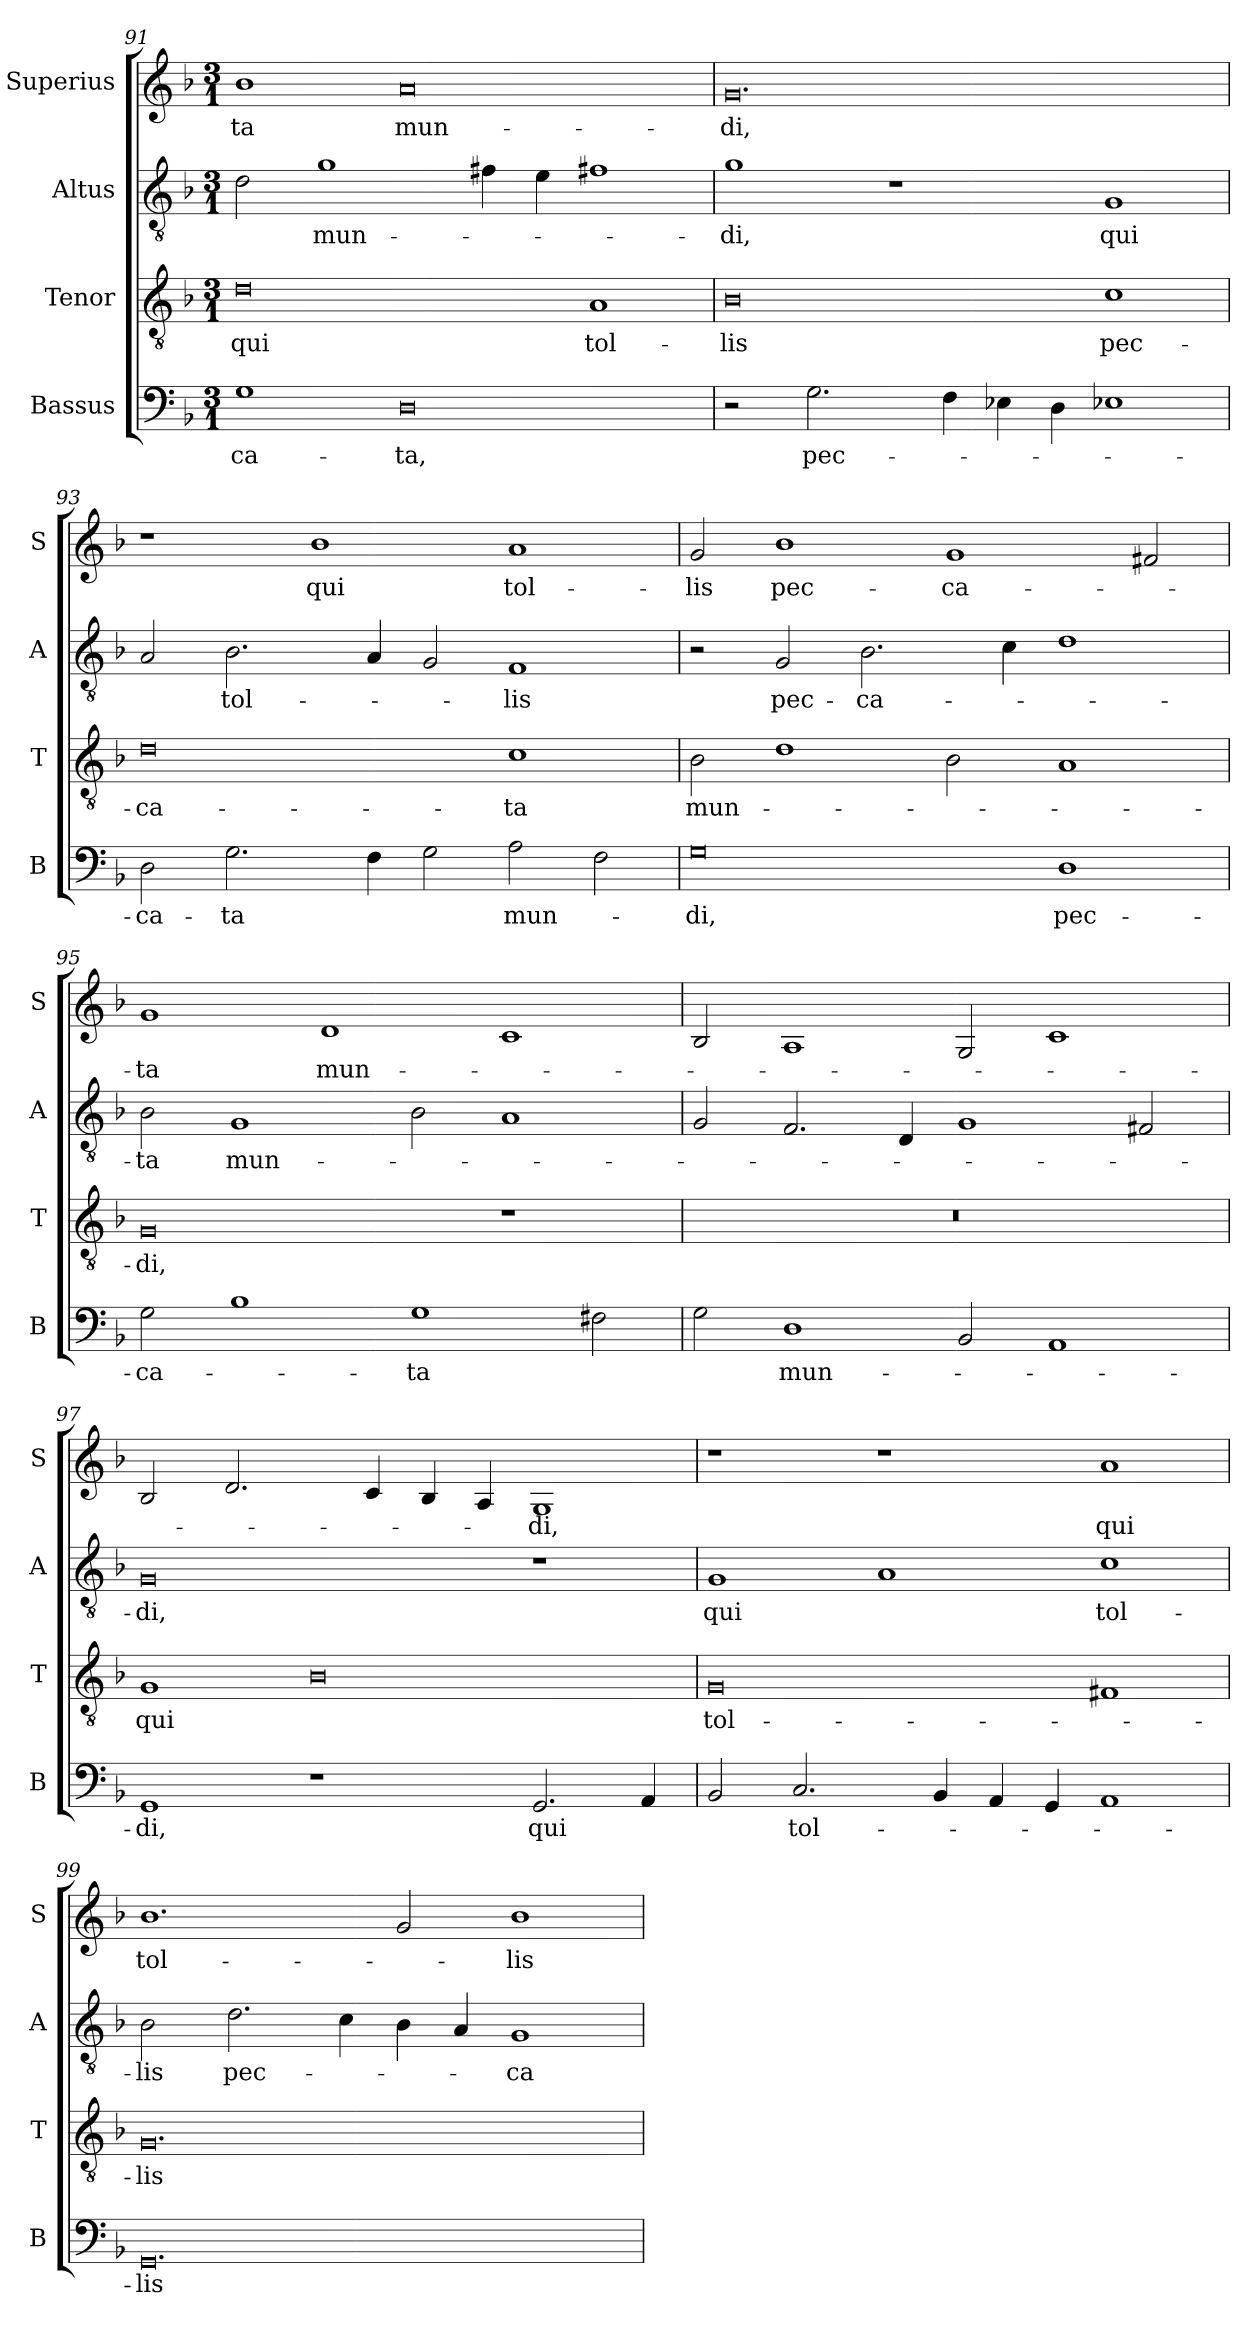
**kern	**text	**kern	**text	**kern	**text	**kern	**text
*part4	*part4	*part3	*part3	*part2	*part2	*part1	*part1
*staff4	*staff4	*staff3	*staff3	*staff2	*staff2	*staff1	*staff1
*I"Bassus	*	*I"Tenor	*	*I"Altus	*	*I"Superius	*
*I'B	*	*I'T	*	*I'A	*	*I'S	*
*clefF4	*	*clefGv2	*	*clefGv2	*	*clefG2	*
*k[b-]	*	*k[b-]	*	*k[b-]	*	*k[b-]	*
*M3/1	*	*M3/1	*	*M3/1	*	*M3/1	*
=91	=91	=91	=91	=91	=91	=91	=91
!	!LO:LY:i	!	!	!	!	!	!LO:LY:i
1G	-ca-	0d	qui	2d	.	1b-	-ta
.	.	.	.	1g	mun-	.	.
!	!LO:LY:i	!	!	!	!	!	!LO:LY:i
0D	-ta,	.	.	.	.	0a	mun-
.	.	.	.	4f#X	.	.	.
.	.	.	.	4e	.	.	.
.	.	1A	tol-	1f#X	.	.	.
=92	=92	=92	=92	=92	=92	=92	=92
!	!	!	!	!	!	!	!LO:LY:i
2r	.	0B-	-lis	1g	-di,	0.g	-di,
2.G	pec-	.	.	.	.	.	.
.	.	.	.	1r	.	.	.
4F	.	.	.	.	.	.	.
4E-X	.	.	.	.	.	.	.
4D	.	.	.	.	.	.	.
!	!	!	!	!	!LO:LY:i	!	!
1E-X	.	1c	pec-	1G	qui	.	.
=93	=93	=93	=93	=93	=93	=93	=93
2D	-ca-	0d	-ca-	2A	.	1r	.
!	!	!	!	!	!LO:LY:i	!	!
2.G	-ta	.	.	2.B-	tol-	.	.
!	!	!	!	!	!	!	!LO:LY:i
.	.	.	.	.	.	1b-	qui
4F	.	.	.	4A	.	.	.
2G	.	.	.	2G	.	.	.
!	!	!	!	!	!LO:LY:i	!	!LO:LY:i
2A	mun-	1c	-ta	1F	-lis	1a	tol-
2F	.	.	.	.	.	.	.
=94	=94	=94	=94	=94	=94	=94	=94
!	!	!	!	!	!	!	!LO:LY:i
0G	-di,	2B-	mun-	2r	.	2g	-lis
!	!	!	!	!	!LO:LY:i	!	!
.	.	1d	.	2G	pec-	1b-	pec-
!	!	!	!	!	!LO:LY:i	!	!
.	.	.	.	2.B-	-ca-	.	.
.	.	2B-	.	.	.	1g	-ca-
.	.	.	.	4c	.	.	.
!	!LO:LY:i	!	!	!	!	!	!
1D	pec-	1A	.	1d	.	.	.
.	.	.	.	.	.	2f#X	.
=95	=95	=95	=95	=95	=95	=95	=95
!	!LO:LY:i	!	!	!	!LO:LY:i	!	!
2G	-ca-	0G	-di,	2B-	-ta	1g	-ta
!	!	!	!	!	!LO:LY:i	!	!
1B-	.	.	.	1G	mun-	.	.
.	.	.	.	.	.	1d	mun-
!	!LO:LY:i	!	!	!	!	!	!
1G	-ta	.	.	2B-	.	.	.
.	.	1r	.	1A	.	1c	.
2F#X	.	.	.	.	.	.	.
=96	=96	=96	=96	=96	=96	=96	=96
2G	.	0.r	.	2G	.	2B-	.
!	!LO:LY:i	!	!	!	!	!	!
1D	mun-	.	.	2.F	.	1A	.
.	.	.	.	4D	.	.	.
2BB-	.	.	.	1G	.	2G	.
1AA	.	.	.	.	.	1c	.
.	.	.	.	2F#X	.	.	.
=97	=97	=97	=97	=97	=97	=97	=97
!	!LO:LY:i	!	!LO:LY:i	!	!LO:LY:i	!	!
1GG	-di,	1G	qui	0G	-di,	2B-	.
.	.	.	.	.	.	2.d	.
1r	.	0B-	.	.	.	.	.
.	.	.	.	.	.	4c	.
.	.	.	.	.	.	4B-	.
.	.	.	.	.	.	4A	.
!	!LO:LY:i	!	!	!	!	!	!
2.GG	qui	.	.	1r	.	1G	-di,
4AA	.	.	.	.	.	.	.
=98	=98	=98	=98	=98	=98	=98	=98
!	!	!	!LO:LY:i	!	!LO:LY:i	!	!
2BB-	.	0G	tol-	1G	qui	1r	.
!	!LO:LY:i	!	!	!	!	!	!
2.C	tol-	.	.	.	.	.	.
.	.	.	.	1A	.	1r	.
4BB-	.	.	.	.	.	.	.
4AA	.	.	.	.	.	.	.
4GG	.	.	.	.	.	.	.
!	!	!	!	!	!LO:LY:i	!	!LO:LY:i
1AA	.	1F#X	.	1c	tol-	1a	qui
=99	=99	=99	=99	=99	=99	=99	=99
!	!LO:LY:i	!	!LO:LY:i	!	!LO:LY:i	!	!LO:LY:i
0.GG	-lis	0.G	-lis	2B-	-lis	1.b-	tol-
!	!	!	!	!	!LO:LY:i	!	!
.	.	.	.	2.d	pec-	.	.
.	.	.	.	4c	.	.	.
.	.	.	.	4B-	.	2g	.
.	.	.	.	4A	.	.	.
!	!	!	!	!	!LO:LY:i	!	!LO:LY:i
.	.	.	.	1G	-ca-	1b-	-lis
=	=	=	=	=	=	=	=
*-	*-	*-	*-	*-	*-	*-	*-
